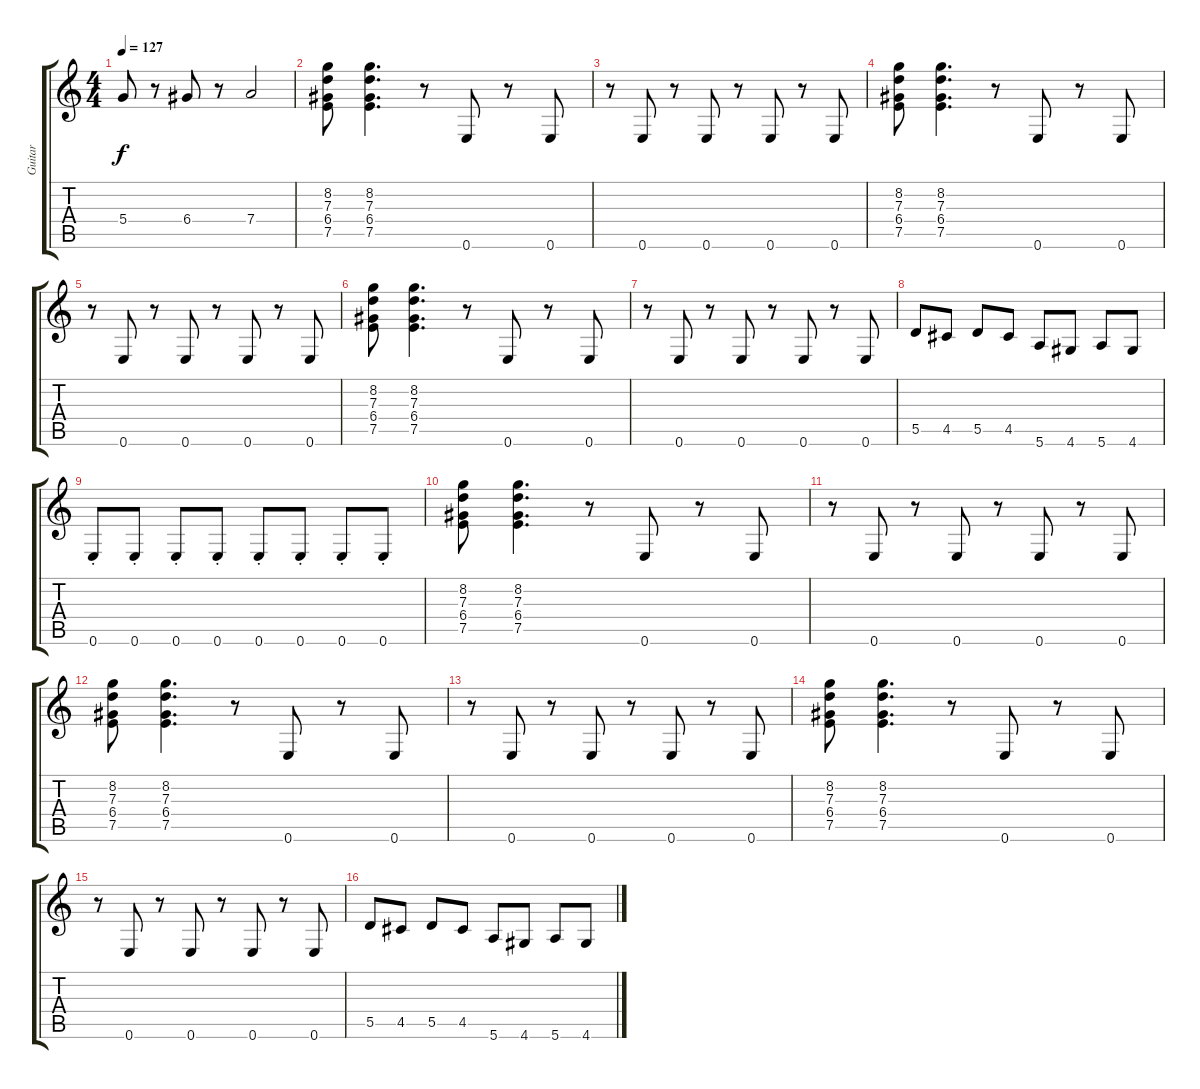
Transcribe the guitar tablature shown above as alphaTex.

\track ("Guitar" "Guitar") {instrument overdrivenguitar}
\staff {score tabs}
\tuning (E4 B3 G3 D3 A2 E2) {hide}
\ts (4 4)
\tempo 127
\clef g2
\ks c
5.4.8{dy f} r.8 6.4.8 r.8 7.4.2 |
(8.2 7.3 6.4 7.5).8 (8.2 7.3 6.4 7.5).4{d} r.8 0.6.8 r.8 0.6.8 |
r.8 0.6.8 r.8 0.6.8 r.8 0.6.8 r.8 0.6.8 |
(8.2 7.3 6.4 7.5).8 (8.2 7.3 6.4 7.5).4{d} r.8 0.6.8 r.8 0.6.8 |
r.8 0.6.8 r.8 0.6.8 r.8 0.6.8 r.8 0.6.8 |
(8.2 7.3 6.4 7.5).8 (8.2 7.3 6.4 7.5).4{d} r.8 0.6.8 r.8 0.6.8 |
r.8 0.6.8 r.8 0.6.8 r.8 0.6.8 r.8 0.6.8 |
5.5.8 4.5.8 5.5.8 4.5.8 5.6.8 4.6.8 5.6.8 4.6.8 |
0.6{st}.8 0.6{st}.8 0.6{st}.8 0.6{st}.8 0.6{st}.8 0.6{st}.8 0.6{st}.8 0.6{st}.8 |
(8.2 7.3 6.4 7.5).8 (8.2 7.3 6.4 7.5).4{d} r.8 0.6.8 r.8 0.6.8 |
r.8 0.6.8 r.8 0.6.8 r.8 0.6.8 r.8 0.6.8 |
(8.2 7.3 6.4 7.5).8 (8.2 7.3 6.4 7.5).4{d} r.8 0.6.8 r.8 0.6.8 |
r.8 0.6.8 r.8 0.6.8 r.8 0.6.8 r.8 0.6.8 |
(8.2 7.3 6.4 7.5).8 (8.2 7.3 6.4 7.5).4{d} r.8 0.6.8 r.8 0.6.8 |
r.8 0.6.8 r.8 0.6.8 r.8 0.6.8 r.8 0.6.8 |
5.5.8 4.5.8 5.5.8 4.5.8 5.6.8 4.6.8 5.6.8 4.6.8
